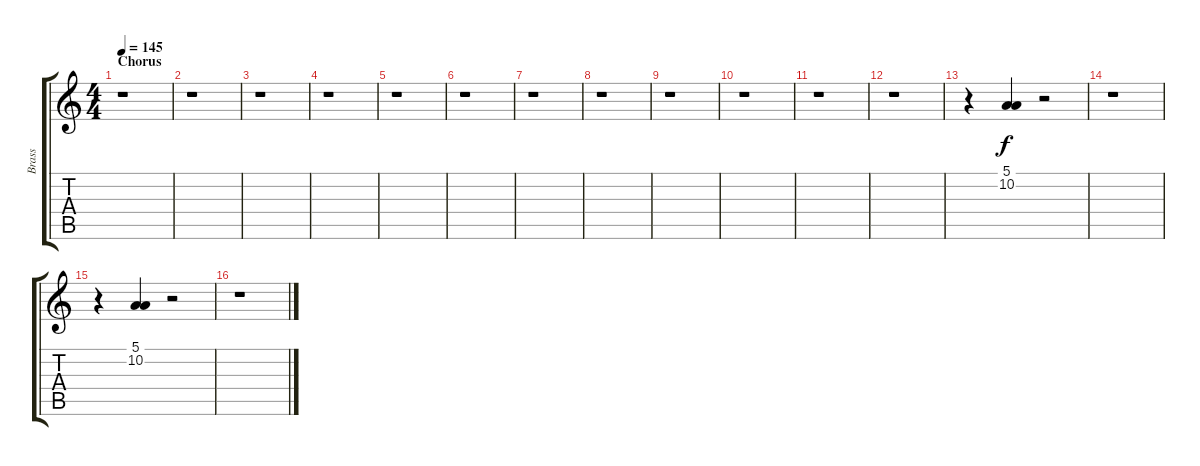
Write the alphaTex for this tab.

\track ("Brass" "Brass") {instrument brasssection}
\staff {score tabs}
\tuning (E4 B3 G3 D3 A2 E2) {hide}
\ts (4 4)
\section ("" "Chorus")
\tempo 145
\clef g2
\ks c
r.1{dy fff} |
r.1 |
r.1 |
r.1 |
r.1 |
r.1 |
r.1 |
r.1 |
r.1 |
r.1 |
r.1 |
r.1 |
r.4 (5.1 10.2).4{dy f volume 16 balance 0 instrument whistle} r.2 |
r.1 |
r.4 (5.1 10.2).4{volume 16 instrument whistle} r.2 |
r.1
